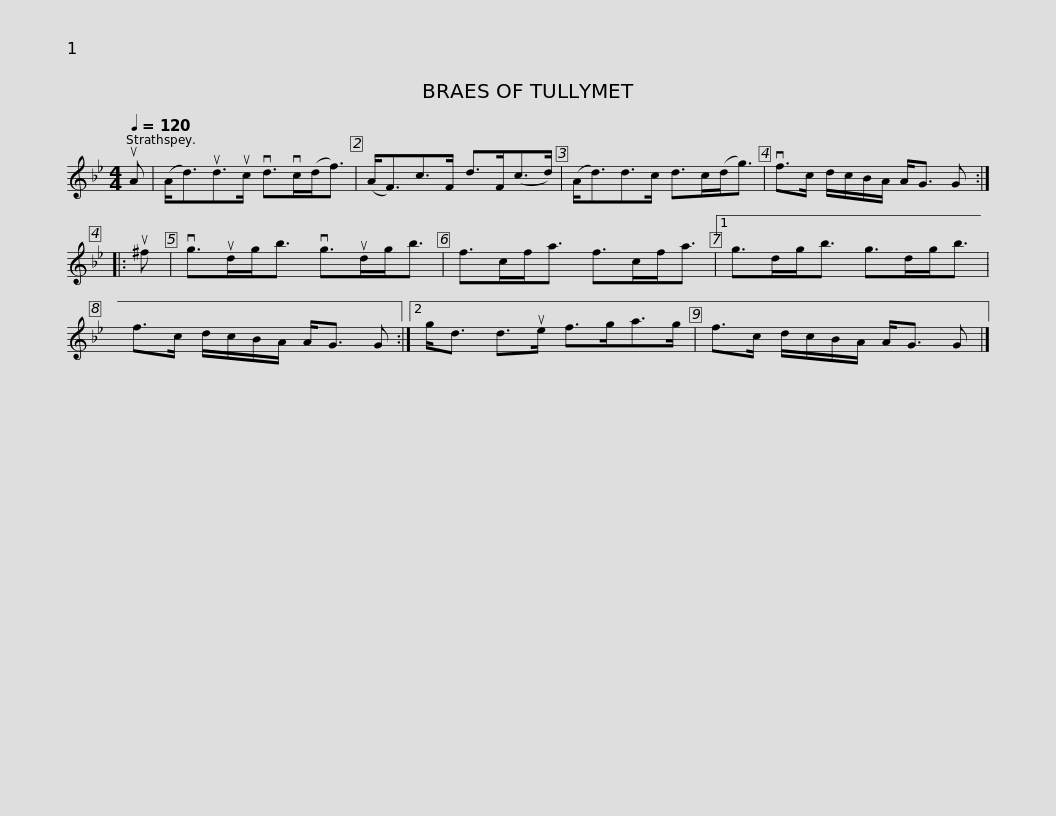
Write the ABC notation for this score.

X:1
L:1/8
Q:1/4=120
M:4/4
I:linebreak $
K:Gmin
V:1 treble
V:1
 uA | (A<d)ud>uc vd>vc(d<f) | (A<F)c>F d>F(c>d) | (A<d)d>c d>c(d<g) | vf>c d/c/B/A/ A<G G :: %5
 u^f |$ vg>udg<b vg>udg<b | f>cf<a f>cf<a |1 g>dg<b g>dg<b | f>c d/c/B/A/ A<G G :|2$ %10
 g<d d>ue f>ga>g | f>c d/c/B/A/ A<G G |] %12
